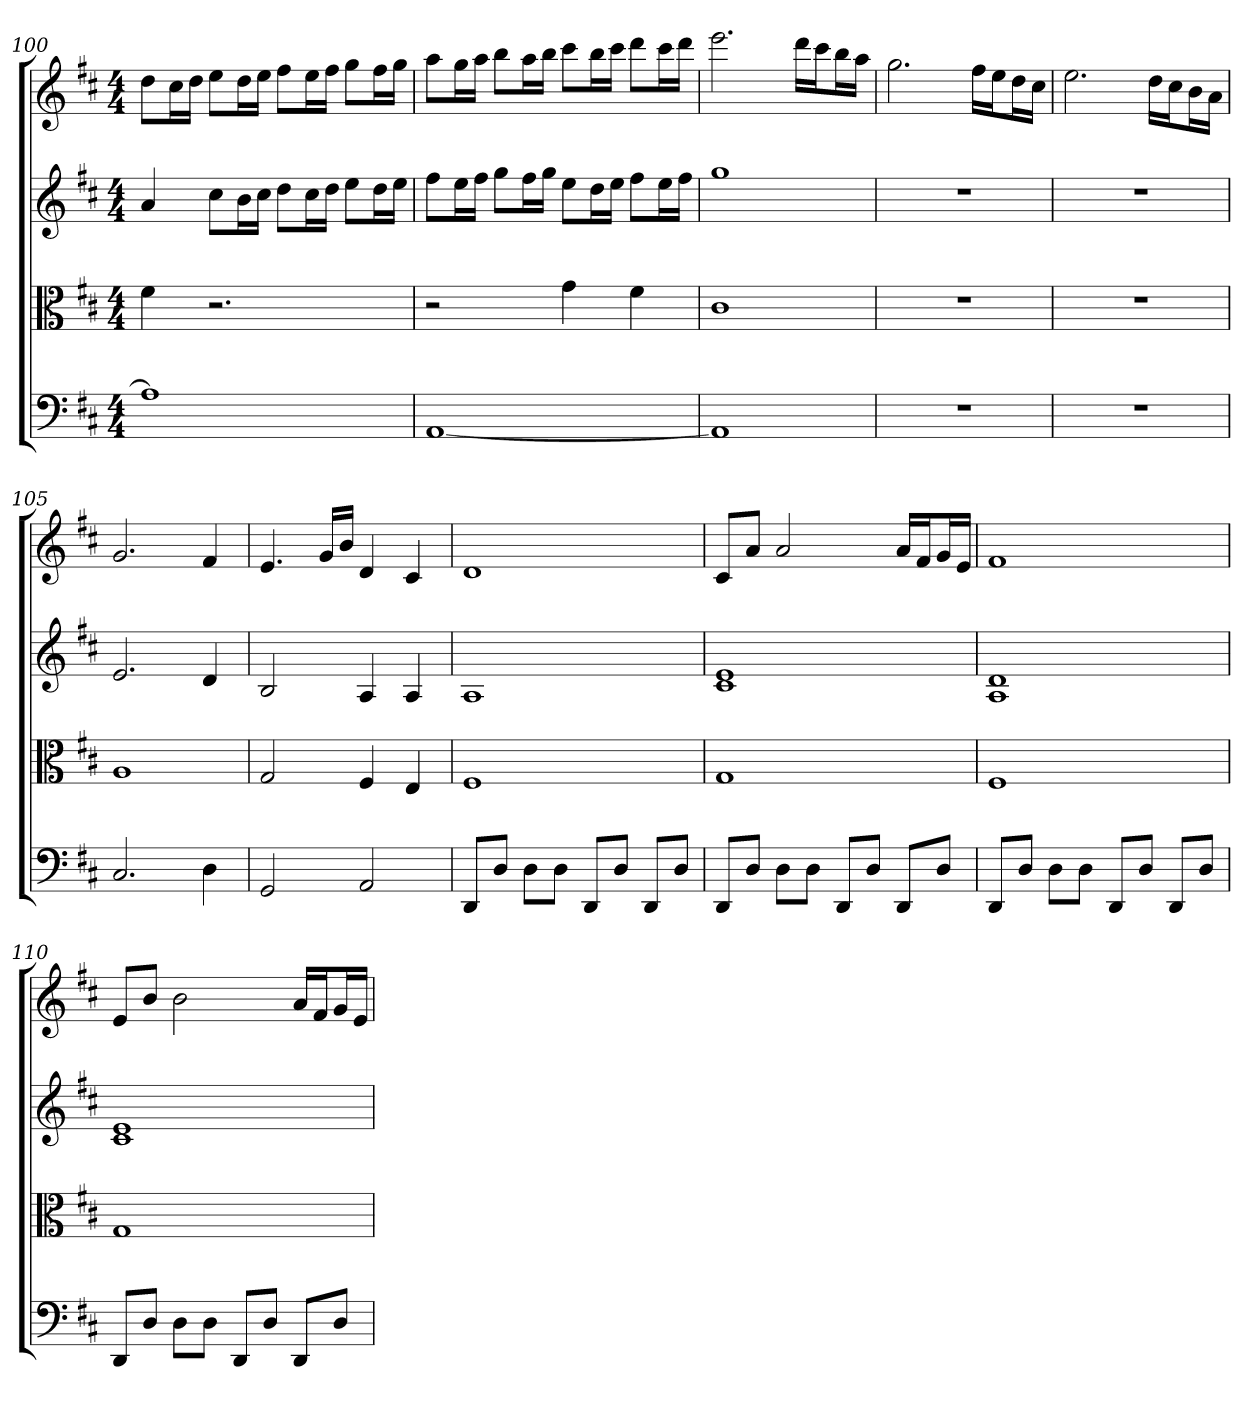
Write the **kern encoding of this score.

**kern	**kern	**kern	**kern
*part4	*part3	*part2	*part1
*staff4	*staff3	*staff2	*staff1
*clefF4	*clefC3	*	*
*k[f#c#]	*k[f#c#]	*k[f#c#]	*k[f#c#]
*D:	*D:	*D:	*D:
*M4/4	*M4/4	*M4/4	*M4/4
=100	=100	=100	=100
1A]	4f#	4a	8ddL
.	.	.	16cc#L
.	.	.	16ddJJ
.	2.r	8cc#L	8eeL
.	.	16bL	16ddL
.	.	16cc#JJ	16eeJJ
.	.	8ddL	8ff#L
.	.	16cc#L	16eeL
.	.	16ddJJ	16ff#JJ
.	.	8eeL	8ggL
.	.	16ddL	16ff#L
.	.	16eeJJ	16ggJJ
=101	=101	=101	=101
[1AA	2r	8ff#L	8aaL
.	.	16eeL	16ggL
.	.	16ff#JJ	16aaJJ
.	.	8ggL	8bbL
.	.	16ff#L	16aaL
.	.	16ggJJ	16bbJJ
.	4g	8eeL	8ccc#L
.	.	16ddL	16bbL
.	.	16eeJJ	16ccc#JJ
.	4f#	8ff#L	8dddL
.	.	16eeL	16ccc#L
.	.	16ff#JJ	16dddJJ
=102	=102	=102	=102
1AA]	1c#	1gg	2.eee
.	.	.	16dddLL
.	.	.	16ccc#J
.	.	.	16bbL
.	.	.	16aaJJ
=103	=103	=103	=103
1r	1r	1r	2.gg
.	.	.	16ff#LL
.	.	.	16eeJ
.	.	.	16ddL
.	.	.	16cc#JJ
=104	=104	=104	=104
1r	1r	1r	2.ee
.	.	.	16ddLL
.	.	.	16cc#J
.	.	.	16bL
.	.	.	16aJJ
=105	=105	=105	=105
2.C#	1A	2.e	2.g
4D	.	4d	4f#
=106	=106	=106	=106
2GG	2G	2B	4.e
.	.	.	16gLL
.	.	.	16bJJ
2AA	4F#	4A	4d
.	4E	4A	4c#
=107	=107	=107	=107
8DD/L	1F#	1A	1d
8D/J	.	.	.
8D\L	.	.	.
8D\J	.	.	.
8DD/L	.	.	.
8D/J	.	.	.
8DD/L	.	.	.
8D/J	.	.	.
=108	=108	=108	=108
8DD/L	1G	1c# 1e	8c#L
8D/J	.	.	8aJ
8D\L	.	.	2a
8D\J	.	.	.
8DD/L	.	.	.
8D/J	.	.	.
8DD/L	.	.	16aLL
.	.	.	16f#J
8D/J	.	.	16gL
.	.	.	16eJJ
=109	=109	=109	=109
8DD/L	1F#	1A 1d	1f#
8D/J	.	.	.
8D\L	.	.	.
8D\J	.	.	.
8DD/L	.	.	.
8D/J	.	.	.
8DD/L	.	.	.
8D/J	.	.	.
=110	=110	=110	=110
8DD/L	1G	1c# 1e	8eL
8D/J	.	.	8bJ
8D\L	.	.	2b
8D\J	.	.	.
8DD/L	.	.	.
8D/J	.	.	.
8DD/L	.	.	16aLL
.	.	.	16f#J
8D/J	.	.	16gL
.	.	.	16eJJ
=	=	=	=
*-	*-	*-	*-
